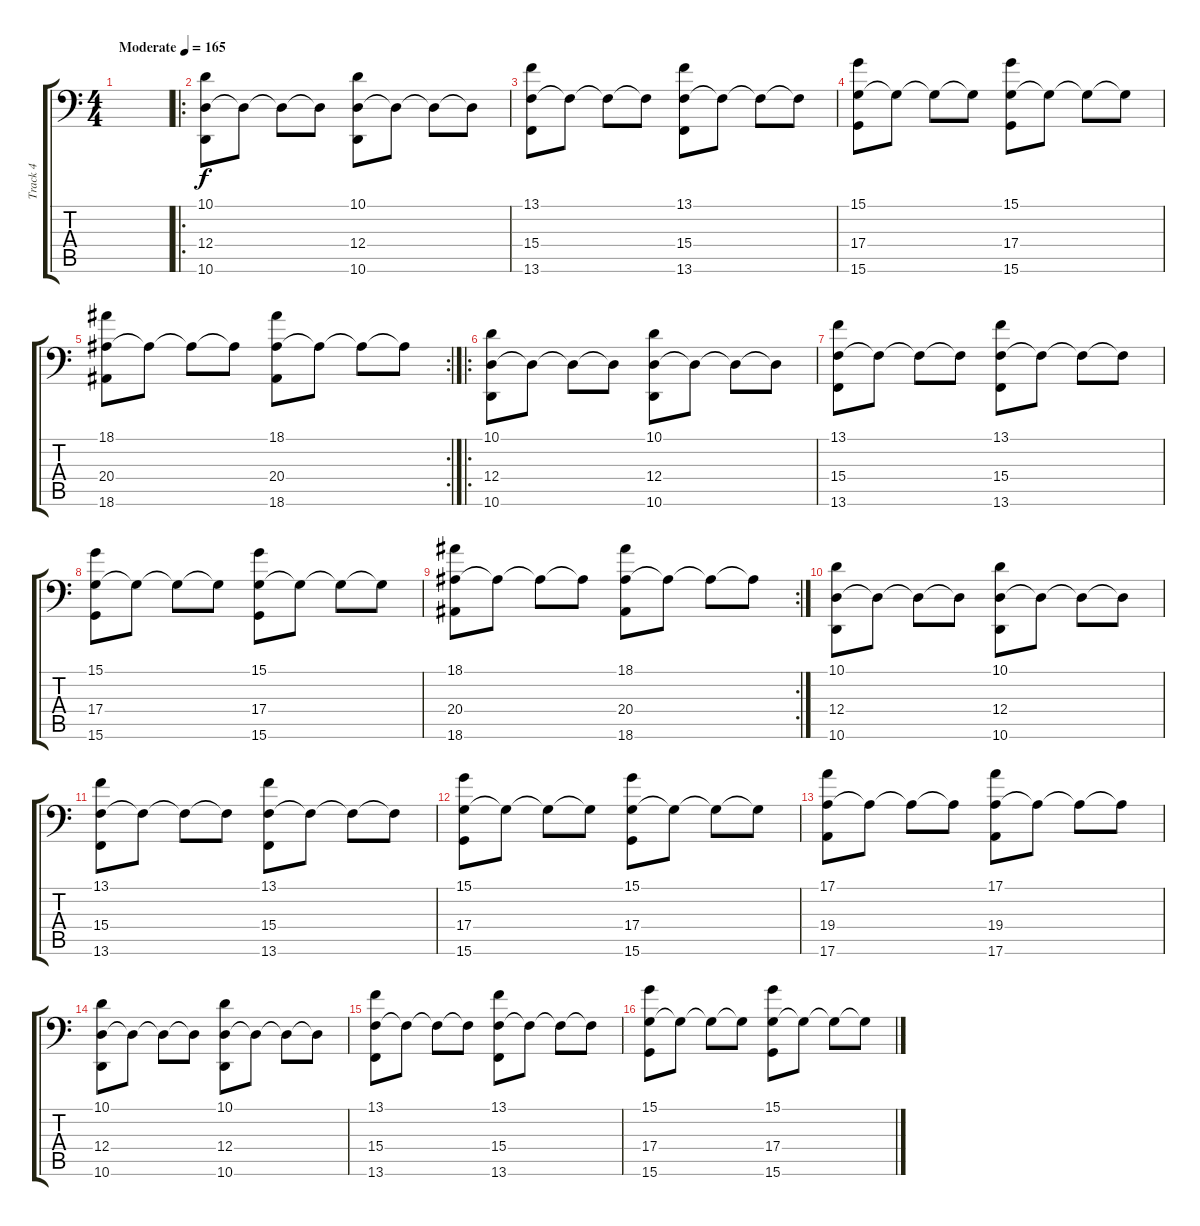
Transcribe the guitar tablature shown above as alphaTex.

\track ("Track 4" "Track 4") {instrument stringensemble1}
\staff {score tabs}
\tuning (E3 B2 G2 D2 A1 E1) {hide}
\ts (4 4)
\tempo (165 "Moderate")
\clef f4
\ks c
|
\ro
(10.1 12.4 10.6).8 12.4{t}.8 12.4{t}.8 12.4{t}.8 (10.1 12.4 10.6).8 12.4{t}.8 12.4{t}.8 12.4{t}.8 |
(13.1 15.4 13.6).8 15.4{t}.8 15.4{t}.8 15.4{t}.8 (13.1 15.4 13.6).8 15.4{t}.8 15.4{t}.8 15.4{t}.8 |
(15.1 17.4 15.6).8 17.4{t}.8 17.4{t}.8 17.4{t}.8 (15.1 17.4 15.6).8 17.4{t}.8 17.4{t}.8 17.4{t}.8 |
\rc 2
(18.1 20.4 18.6).8 20.4{t}.8 20.4{t}.8 20.4{t}.8 (18.1 20.4 18.6).8 20.4{t}.8 20.4{t}.8 20.4{t}.8 |
\ro
(10.1 12.4 10.6).8 12.4{t}.8 12.4{t}.8 12.4{t}.8 (10.1 12.4 10.6).8 12.4{t}.8 12.4{t}.8 12.4{t}.8 |
(13.1 15.4 13.6).8 15.4{t}.8 15.4{t}.8 15.4{t}.8 (13.1 15.4 13.6).8 15.4{t}.8 15.4{t}.8 15.4{t}.8 |
(15.1 17.4 15.6).8 17.4{t}.8 17.4{t}.8 17.4{t}.8 (15.1 17.4 15.6).8 17.4{t}.8 17.4{t}.8 17.4{t}.8 |
\rc 2
(18.1 20.4 18.6).8 20.4{t}.8 20.4{t}.8 20.4{t}.8 (18.1 20.4 18.6).8 20.4{t}.8 20.4{t}.8 20.4{t}.8 |
(10.1 12.4 10.6).8 12.4{t}.8 12.4{t}.8 12.4{t}.8 (10.1 12.4 10.6).8 12.4{t}.8 12.4{t}.8 12.4{t}.8 |
(13.1 15.4 13.6).8 15.4{t}.8 15.4{t}.8 15.4{t}.8 (13.1 15.4 13.6).8 15.4{t}.8 15.4{t}.8 15.4{t}.8 |
(15.1 17.4 15.6).8 17.4{t}.8 17.4{t}.8 17.4{t}.8 (15.1 17.4 15.6).8 17.4{t}.8 17.4{t}.8 17.4{t}.8 |
(17.1 19.4 17.6).8 19.4{t}.8 19.4{t}.8 19.4{t}.8 (17.1 19.4 17.6).8 19.4{t}.8 19.4{t}.8 19.4{t}.8 |
(10.1 12.4 10.6).8 12.4{t}.8 12.4{t}.8 12.4{t}.8 (10.1 12.4 10.6).8 12.4{t}.8 12.4{t}.8 12.4{t}.8 |
(13.1 15.4 13.6).8 15.4{t}.8 15.4{t}.8 15.4{t}.8 (13.1 15.4 13.6).8 15.4{t}.8 15.4{t}.8 15.4{t}.8 |
(15.1 17.4 15.6).8 17.4{t}.8 17.4{t}.8 17.4{t}.8 (15.1 17.4 15.6).8 17.4{t}.8 17.4{t}.8 17.4{t}.8
